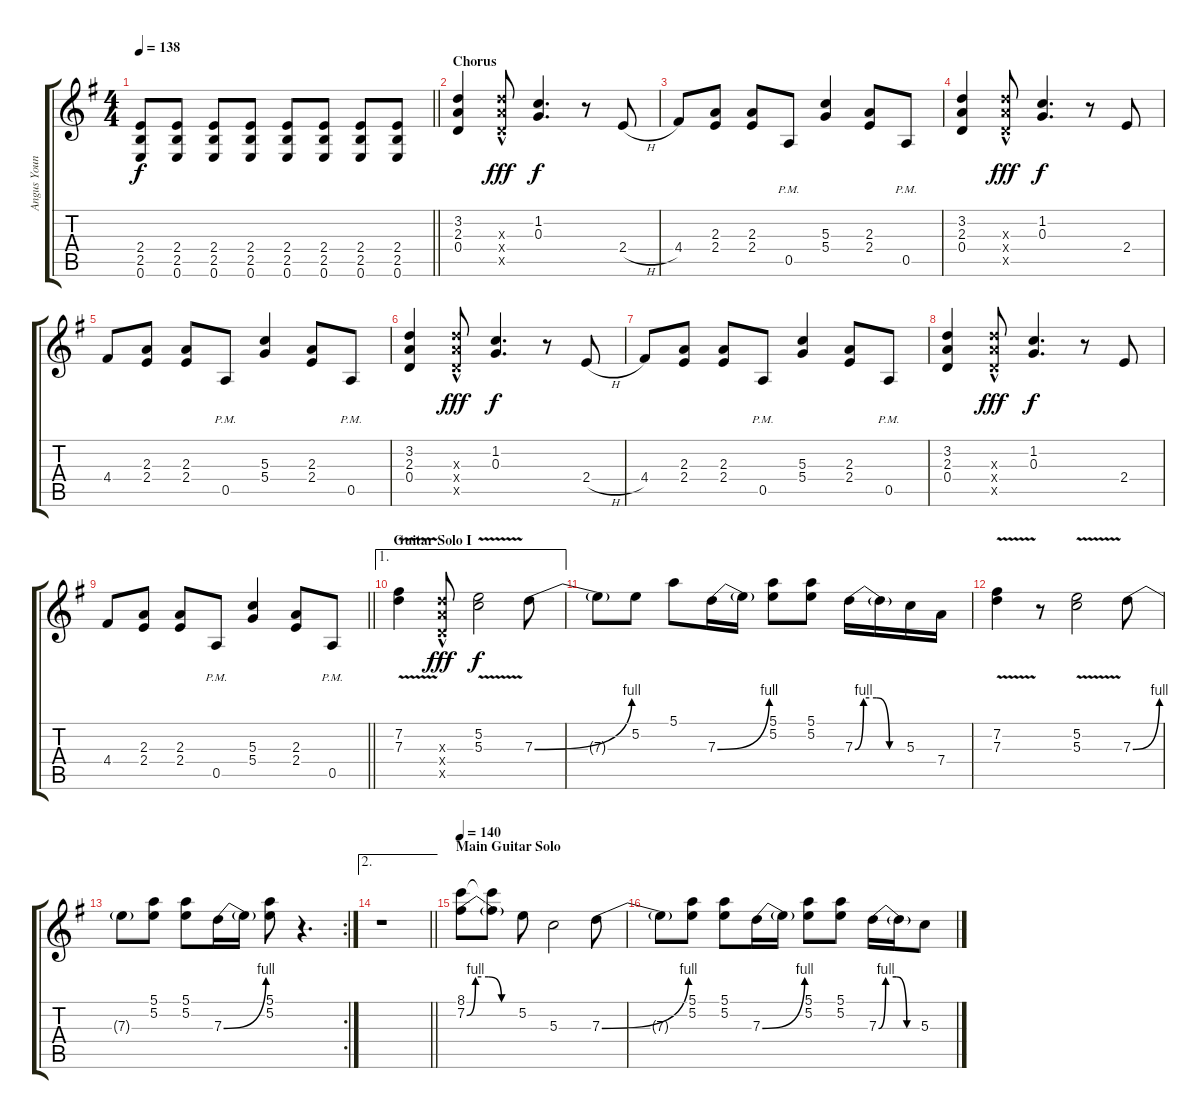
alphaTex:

\track ("Angus Young" "Angus Youn") {instrument distortionguitar}
\staff {score tabs}
\tuning (E4 B3 G3 D3 A2 E2) {hide}
\ts (4 4)
\tempo 138
\clef g2
\barLineRight lightlight
\ks g
(2.4{t} 2.5{t} 0.6{t}).8{dy f} (2.4 2.5 0.6).8 (2.4 2.5 0.6).8 (2.4 2.5 0.6).8 (2.4 2.5 0.6).8 (2.4 2.5 0.6).8 (2.4 2.5 0.6).8 (2.4 2.5 0.6).8 |
\section ("" "Chorus")
(3.2 2.3 0.4).4 (7.3{hac x} 7.4{hac x} 5.5{hac x}).8{dy fff} (1.2 0.3).4{d dy f} r.8 2.4{h}.8 |
4.4.8 (2.3 2.4).8 (2.3 2.4).8 0.5{pm}.8 (5.3 5.4).4 (2.3 2.4).8 0.5{pm}.8 |
(3.2 2.3 0.4).4 (7.3{hac x} 7.4{hac x} 5.5{hac x}).8{dy fff} (1.2 0.3).4{d dy f} r.8 2.4.8 |
4.4.8 (2.3 2.4).8 (2.3 2.4).8 0.5{pm}.8 (5.3 5.4).4 (2.3 2.4).8 0.5{pm}.8 |
(3.2 2.3 0.4).4 (7.3{hac x} 7.4{hac x} 5.5{hac x}).8{dy fff} (1.2 0.3).4{d dy f} r.8 2.4{h}.8 |
4.4.8 (2.3 2.4).8 (2.3 2.4).8 0.5{pm}.8 (5.3 5.4).4 (2.3 2.4).8 0.5{pm}.8 |
(3.2 2.3 0.4).4 (7.3{hac x} 7.4{hac x} 5.5{hac x}).8{dy fff} (1.2 0.3).4{d dy f} r.8 2.4.8 |
\barLineRight lightlight
4.4.8 (2.3 2.4).8 (2.3 2.4).8 0.5{pm}.8 (5.3 5.4).4 (2.3 2.4).8 0.5{pm}.8 |
\ae 1
\section ("" "Guitar Solo I")
(7.2{v} 7.3{v}).4 (7.3{hac x} 7.4{hac x} 5.5{hac x}).8{dy fff} (5.2{v} 5.3{v}).2{dy f} 7.3{be (bend 0 0 60 4)}.8 |
7.3{t}.8 5.2.8 5.1.8 7.3{be (bend 0 0 60 4)}.16 7.3{t}.16 (5.1 5.2).8 (5.1 5.2).8 7.3{be (custom 0 0 10 4 25 4 40 0 60 0)}.16 7.3{t}.16 5.3.16 7.4.16 |
(7.2{v} 7.3{v}).4 r.8 (5.2{v} 5.3{v}).2 7.3{be (bend 0 0 60 4)}.8 |
\rc 2
7.3{t}.8 (5.1 5.2).8 (5.1 5.2).8 7.3{be (bend 0 0 60 4)}.16 7.3{t}.16 (5.1 5.2).8 r.4{d} |
\ae 2
\barLineRight lightlight
r.1 |
\section ("" "Main Guitar Solo")
\tempo 140
(8.1 7.2{be (custom 0 0 10 4 25 4 40 0 60 0)}).8 (8.1{t} 7.2{t}).8 5.2.8 5.3.2 7.3{be (bend 0 0 60 4)}.8 |
7.3{t}.8 (5.1 5.2).8 (5.1 5.2).8 7.3{be (bend 0 0 60 4)}.16 7.3{t}.16 (5.1 5.2).8 (5.1 5.2).8 7.3{be (custom 0 0 10 4 25 4 40 0 60 0)}.16 7.3{t}.16 5.3.8
